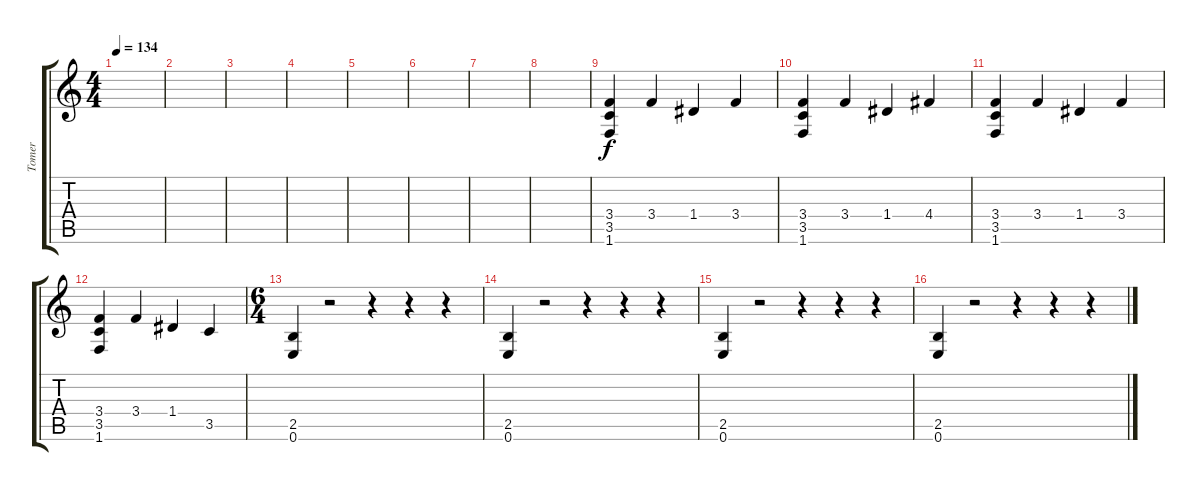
\track ("Tomer" "Tomer") {instrument distortionguitar}
\staff {score tabs}
\tuning (E4 B3 G3 D3 A2 E2) {hide}
\ts (4 4)
\tempo 134
\clef g2
\ks c
|
|
|
|
|
|
|
|
(3.4 3.5 1.6).4 3.4.4 1.4.4 3.4.4 |
(3.4 3.5 1.6).4 3.4.4 1.4.4 4.4.4 |
(3.4 3.5 1.6).4 3.4.4 1.4.4 3.4.4 |
(3.4 3.5 1.6).4 3.4.4 1.4.4 3.5.4 |
\ts (6 4)
(2.5 0.6).4 r.2 r.4 r.4 r.4 |
(2.5 0.6).4 r.2 r.4 r.4 r.4 |
(2.5 0.6).4 r.2 r.4 r.4 r.4 |
(2.5 0.6).4 r.2 r.4 r.4 r.4
